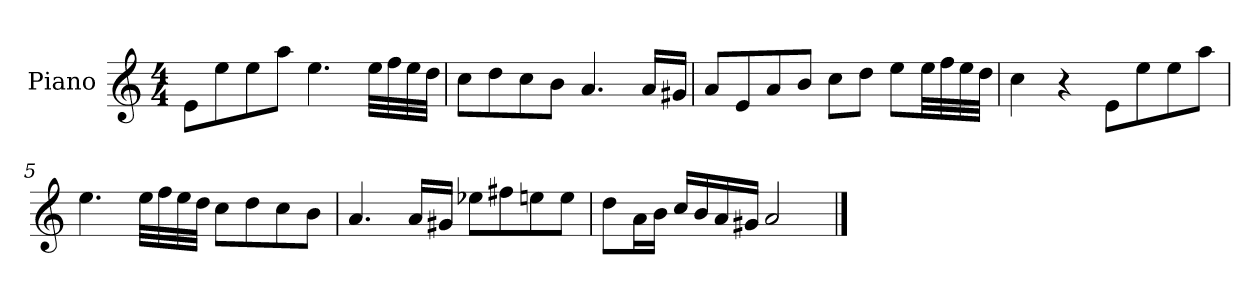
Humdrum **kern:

**kern
*part1
*staff1
*I"Piano
*I'P-no
*clefG2
*k[]
*M4/4
*MM90
=1
8e\L
8ee\
8ee\
8aa\J
4.ee\
32ee\LLL
32ff\
32ee\
32dd\JJJ
=2
8cc\L
8dd\
8cc\
8b\J
4.a/
16a/LL
16g#X/JJ
=3
8a/L
8e/
8a/
8b/J
8cc\L
8dd\J
8ee\L
32ee\LL
32ff\
32ee\
32dd\JJJ
=4
4cc\
4r
8e\L
8ee\
8ee\
8aa\J
!!LO:LB:g=z
=5
4.ee\
32ee\LLL
32ff\
32ee\
32dd\JJJ
8cc\L
8dd\
8cc\
8b\J
=6
4.a/
16a/LL
16g#X/JJ
8ee-X\L
8ff#X\
8een\
8ee\J
=7
8dd\L
16a\L
16b\JJ
16cc/LL
16b/
16a/
16g#X/JJ
2a/
==
*-
